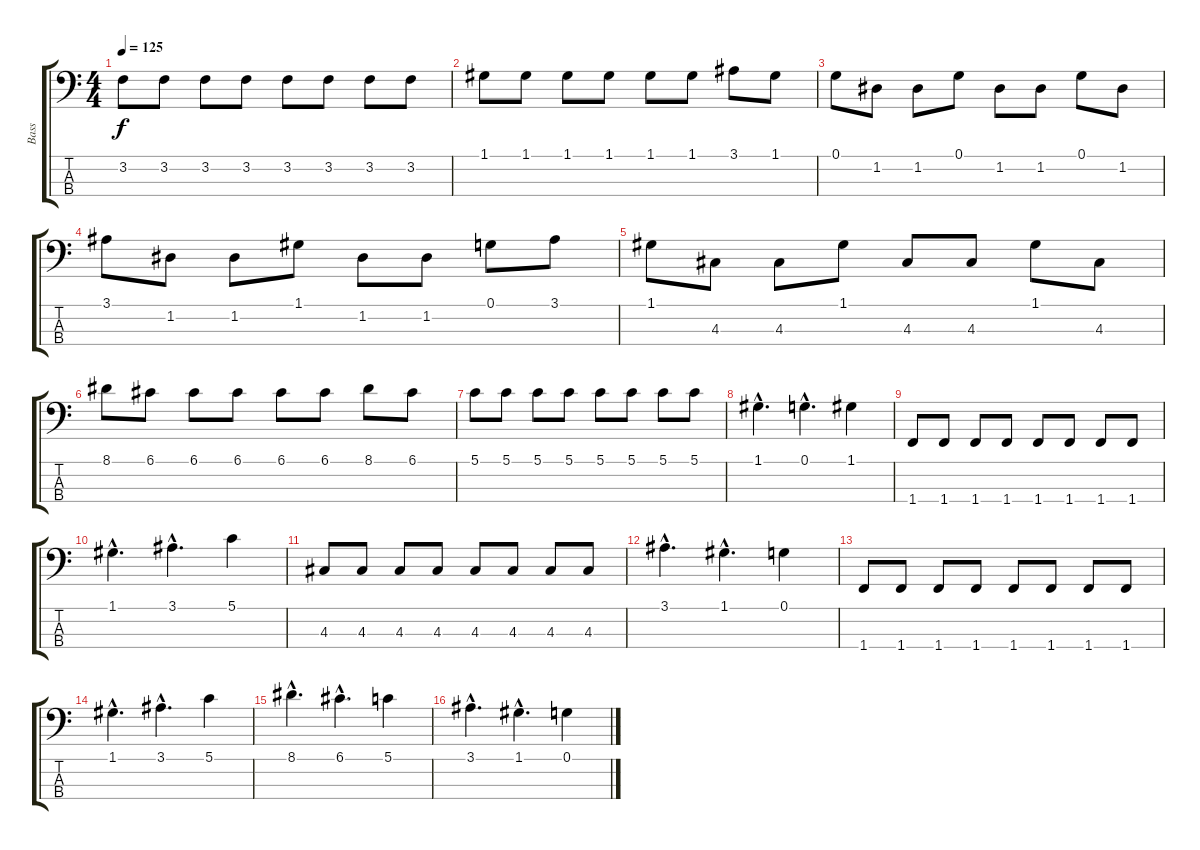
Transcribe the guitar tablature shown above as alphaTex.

\track ("Bass" "Bass") {instrument electricbasspick}
\staff {score tabs}
\tuning (G2 D2 A1 E1) {hide}
\ts (4 4)
\tempo 125
\clef f4
\ks c
3.2.8{dy f} 3.2.8 3.2.8 3.2.8 3.2.8 3.2.8 3.2.8 3.2.8 |
1.1.8 1.1.8 1.1.8 1.1.8 1.1.8 1.1.8 3.1.8 1.1.8 |
0.1.8 1.2.8 1.2.8 0.1.8 1.2.8 1.2.8 0.1.8 1.2.8 |
3.1.8 1.2.8 1.2.8 1.1.8 1.2.8 1.2.8 0.1.8 3.1.8 |
1.1.8 4.3.8 4.3.8 1.1.8 4.3.8 4.3.8 1.1.8 4.3.8 |
8.1.8 6.1.8 6.1.8 6.1.8 6.1.8 6.1.8 8.1.8 6.1.8 |
5.1.8 5.1.8 5.1.8 5.1.8 5.1.8 5.1.8 5.1.8 5.1.8 |
1.1{hac}.4{d} 0.1{hac}.4{d} 1.1.4 |
1.4.8 1.4.8 1.4.8 1.4.8 1.4.8 1.4.8 1.4.8 1.4.8 |
1.1{hac}.4{d} 3.1{hac}.4{d} 5.1.4 |
4.3.8 4.3.8 4.3.8 4.3.8 4.3.8 4.3.8 4.3.8 4.3.8 |
3.1{hac}.4{d} 1.1{hac}.4{d} 0.1.4 |
1.4.8 1.4.8 1.4.8 1.4.8 1.4.8 1.4.8 1.4.8 1.4.8 |
1.1{hac}.4{d} 3.1{hac}.4{d} 5.1.4 |
8.1{hac}.4{d} 6.1{hac}.4{d} 5.1.4 |
3.1{hac}.4{d} 1.1{hac}.4{d} 0.1.4
